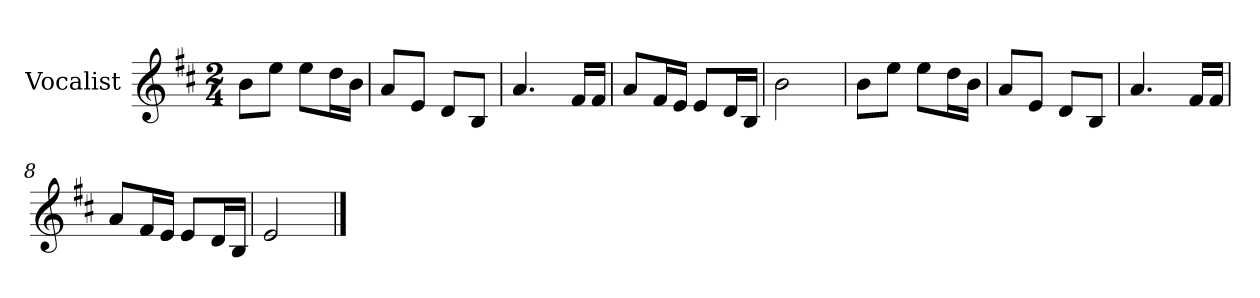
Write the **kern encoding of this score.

**kern
*part1
*staff1
*I"Vocalist
*k[f#c#]
*D:
*M2/4
=
8bL
8eeJ
8eeL
16ddL
16bJJ
=1
8aL
8eJ
8dL
8BJ
=2
4.a
16f#LL
16f#JJ
=3
8aL
16f#L
16eJJ
8eL
16dL
16BJJ
=4
2b
=5
8bL
8eeJ
8eeL
16ddL
16bJJ
=6
8aL
8eJ
8dL
8BJ
=7
4.a
16f#LL
16f#JJ
=8
8aL
16f#L
16eJJ
8eL
16dL
16BJJ
=9
2e
==
*-
